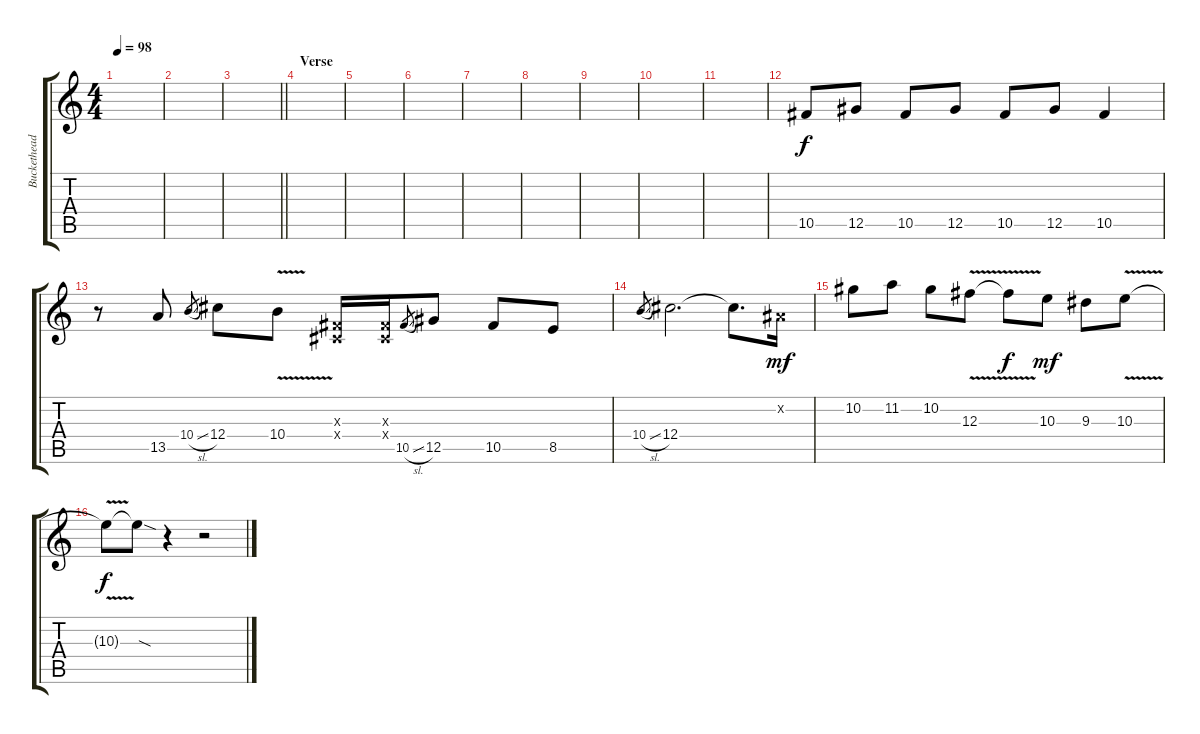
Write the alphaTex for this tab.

\track ("Buckethead (Lead)" "Buckethead") {instrument distortionguitar}
\staff {score tabs}
\tuning (Eb4 Bb3 Gb3 Db3 Ab2 Db2) {hide}
\ts (4 4)
\tempo 98
\clef g2
\ks c
|
|
\barLineRight lightlight
|
\section ("" "Verse")
|
|
|
|
|
|
|
|
10.5.8 12.5.8 10.5.8 12.5.8 10.5.8 12.5.8 10.5.4 |
r.8 13.5.8 10.4{sl}.8{gr} 12.4.8 10.4{v}.8 (0.3{x} 0.4{x}).16 (0.3{x} 0.4{x}).16 10.5{sl}.8{gr} 12.5.8 10.5.8 8.5.8 |
10.4{sl}.8{gr} 12.4.2{d} 12.4{t}.8{d dy f} 0.2{x}.16{dy mf} |
10.2.8 11.2.8 10.2.8 12.3{v}.8 12.3{t}.8{dy f} 10.3.8{dy mf} 9.3.8 10.3{v}.8 |
10.3{t}.8{dy f} 10.3{sod t}.8 r.4 r.2
